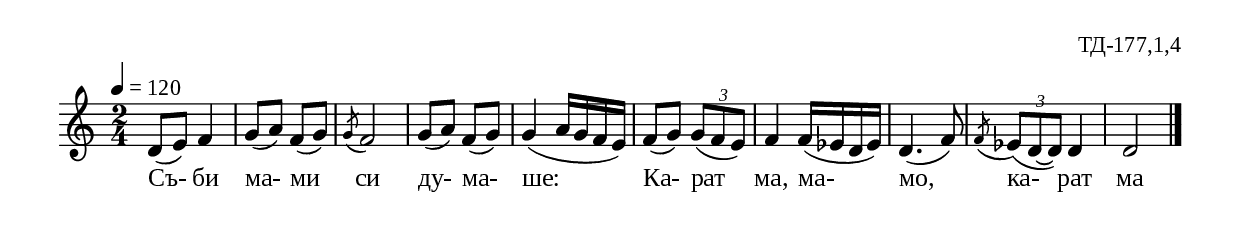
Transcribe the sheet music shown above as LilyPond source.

%{
TD_177_1_04
%}

\version "2.11.65"

\score {
\relative c' {
 \tempo 4 = 120
  \time 2/4
d8( e) f4 g8( a) f( g)  \acciaccatura g8 f2 g8( a) f( g) g4( a16 g f e) 
f8( g) \times 2/3 { g8( f e)} f4 f16( ees d ees) d4.( f8) 
\acciaccatura f8 \times 2/3 { ees8( d~ d)} d4 d2
 \bar "|." 
}
\addlyrics { Съ- би ма- ми си ду- ма- ше: Ка- рат ма, ма- мо, ка- рат ма }
%
\layout {
  indent = #0
  line-width = 190\mm
  ragged-right=##f
}
%
\midi { 
	\context {
		\Score
		tempoWholesPerMinute = #(ly:make-moment 120 4)
		}
	}
}

\header{
  opus = "ТД-177,1,4"
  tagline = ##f
}

\paper  {
	 myStaffSize = #20
	 #(define fonts
	 (make-pango-font-tree "Times New Roman"
	 "Nimbus Sans"
	 "Luxi Mono"
	 (/ myStaffSize 20)))
  }

